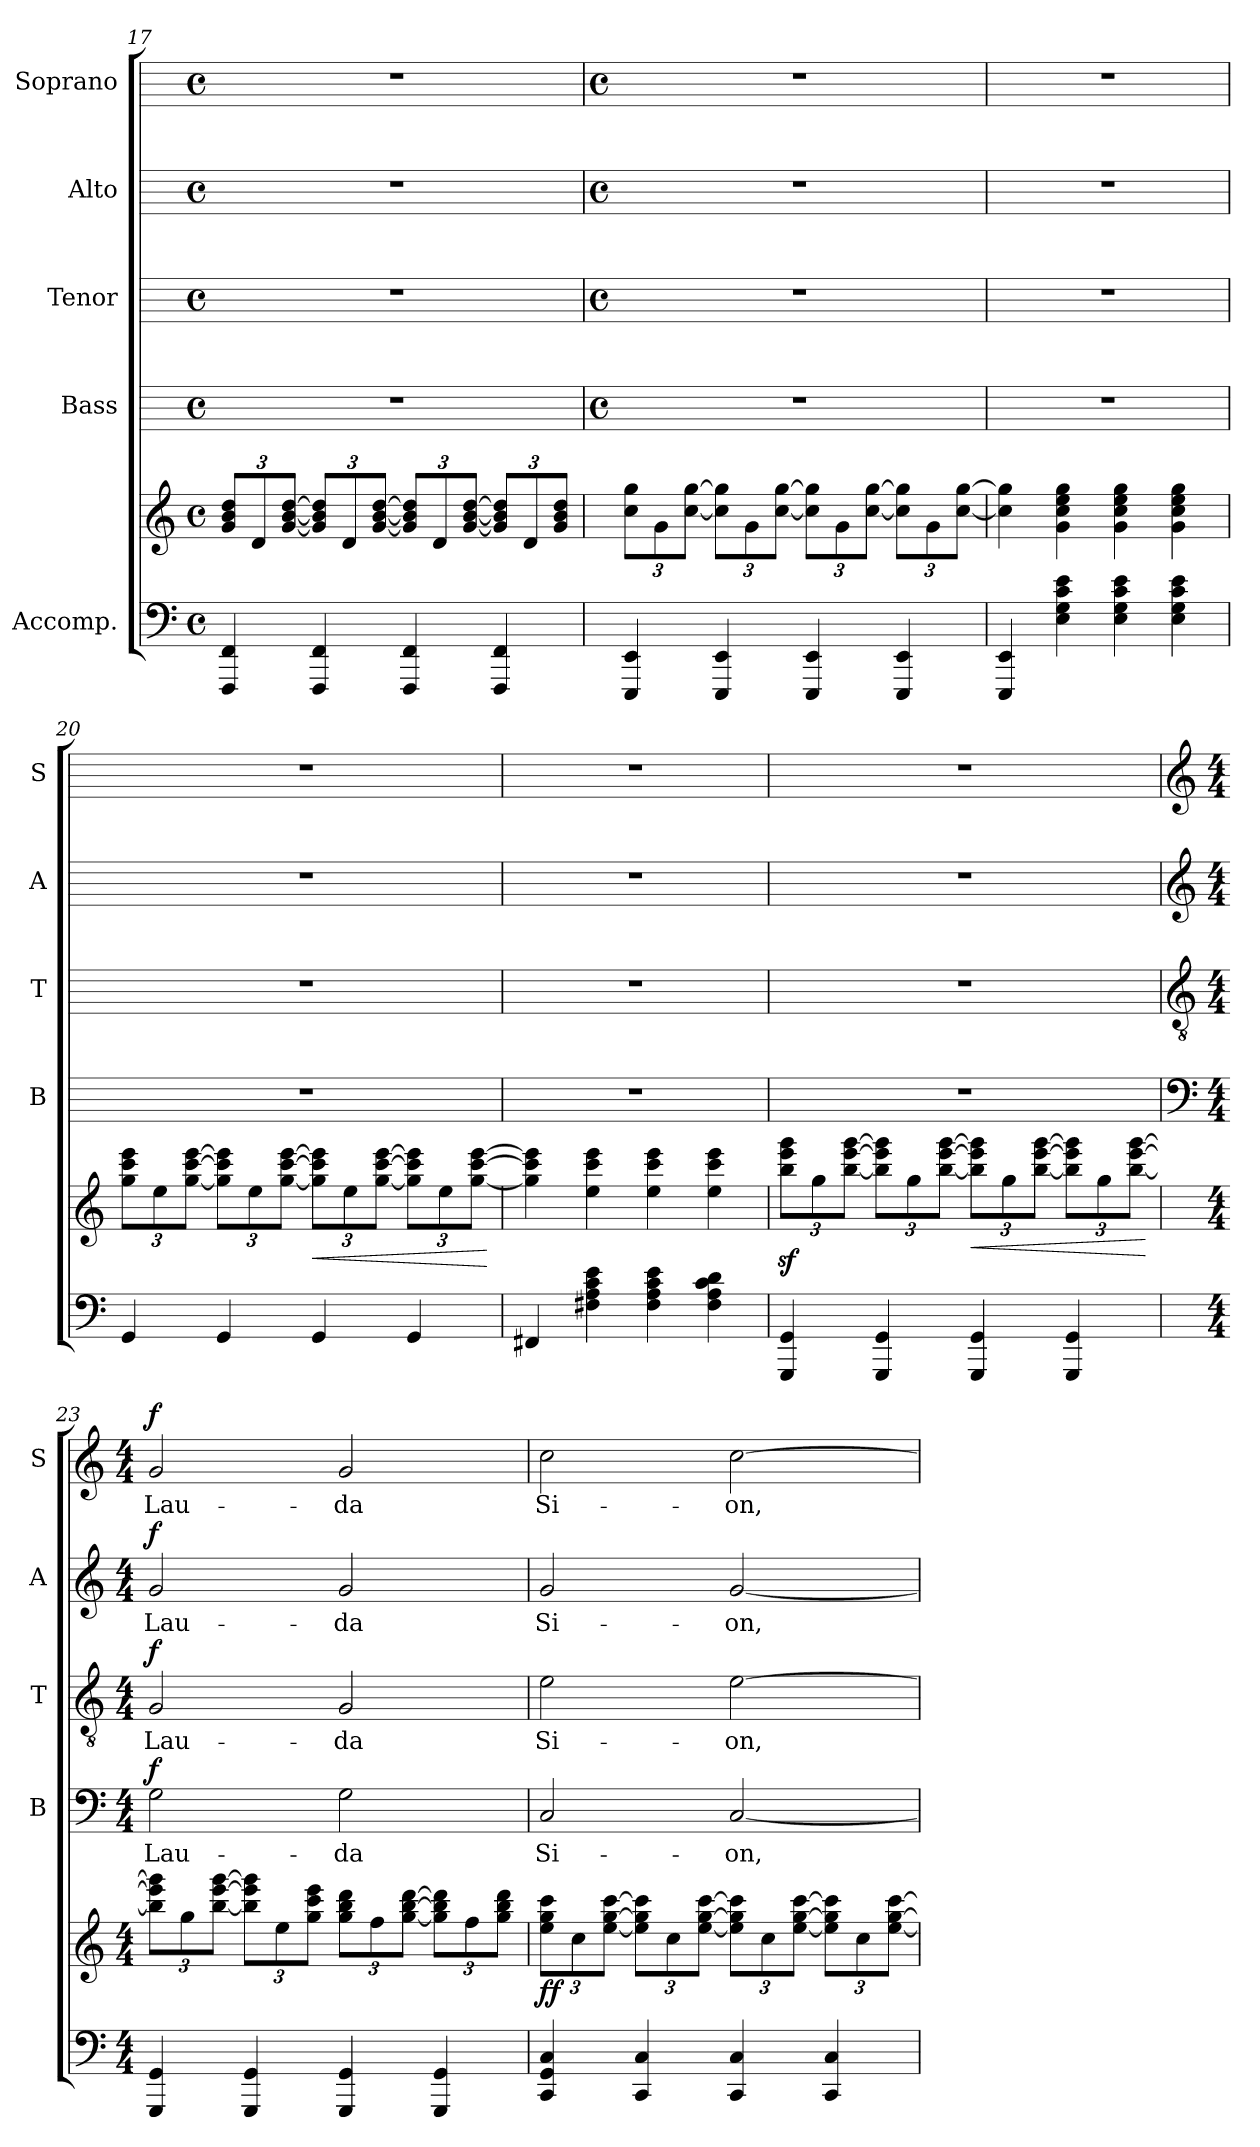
**kern	**kern	**dynam	**kern	**text	**dynam	**kern	**text	**dynam	**kern	**text	**dynam	**kern	**text	**dynam
*part5	*part5	*part5	*part4	*part4	*part4	*part3	*part3	*part3	*part2	*part2	*part2	*part1	*part1	*part1
*staff6	*staff5	*staff5/6	*staff4	*staff4	*staff4	*staff3	*staff3	*staff3	*staff2	*staff2	*staff2	*staff1	*staff1	*staff1
*I"Accomp.	*	*	*I"Bass	*	*	*I"Tenor	*	*	*I"Alto	*	*	*I"Soprano	*	*
*	*	*	*I'B	*	*	*I'T	*	*	*I'A	*	*	*I'S	*	*
*clefF4	*clefG2	*	*	*	*	*	*	*	*	*	*	*	*	*
*k[]	*k[]	*	*	*	*	*	*	*	*	*	*	*	*	*
*C:	*C:	*	*	*	*	*	*	*	*	*	*	*	*	*
*M4/4	*M4/4	*	*M4/4	*	*	*M4/4	*	*	*M4/4	*	*	*M4/4	*	*
*met(c)	*met(c)	*	*met(c)	*	*	*met(c)	*	*	*met(c)	*	*	*met(c)	*	*
=17	=17	=17	=17	=17	=17	=17	=17	=17	=17	=17	=17	=17	=17	=17
4FFF 4FF	12g 12b 12ddL	.	1r	.	.	1r	.	.	1r	.	.	1r	.	.
.	12d	.	.	.	.	.	.	.	.	.	.	.	.	.
.	[12g [12b [12ddJ	.	.	.	.	.	.	.	.	.	.	.	.	.
4FFF 4FF	12g] 12b] 12dd]L	.	.	.	.	.	.	.	.	.	.	.	.	.
.	12d	.	.	.	.	.	.	.	.	.	.	.	.	.
.	[12g [12b [12ddJ	.	.	.	.	.	.	.	.	.	.	.	.	.
4FFF 4FF	12g] 12b] 12dd]L	.	.	.	.	.	.	.	.	.	.	.	.	.
.	12d	.	.	.	.	.	.	.	.	.	.	.	.	.
.	[12g [12b [12ddJ	.	.	.	.	.	.	.	.	.	.	.	.	.
4FFF 4FF	12g] 12b] 12dd]L	.	.	.	.	.	.	.	.	.	.	.	.	.
.	12d	.	.	.	.	.	.	.	.	.	.	.	.	.
.	12g 12b 12ddJ	.	.	.	.	.	.	.	.	.	.	.	.	.
!!LO:LB:g=z
=18	=18	=18	=18	=18	=18	=18	=18	=18	=18	=18	=18	=18	=18	=18
*	*	*	*M4/4	*	*	*M4/4	*	*	*M4/4	*	*	*M4/4	*	*
*	*	*	*met(c)	*	*	*met(c)	*	*	*met(c)	*	*	*met(c)	*	*
4EEE 4EE	12cc 12ggL	.	1r	.	.	1r	.	.	1r	.	.	1r	.	.
.	12g	.	.	.	.	.	.	.	.	.	.	.	.	.
.	[12cc [12ggJ	.	.	.	.	.	.	.	.	.	.	.	.	.
4EEE 4EE	12cc] 12gg]L	.	.	.	.	.	.	.	.	.	.	.	.	.
.	12g	.	.	.	.	.	.	.	.	.	.	.	.	.
.	[12cc [12ggJ	.	.	.	.	.	.	.	.	.	.	.	.	.
4EEE 4EE	12cc] 12gg]L	.	.	.	.	.	.	.	.	.	.	.	.	.
.	12g	.	.	.	.	.	.	.	.	.	.	.	.	.
.	[12cc [12ggJ	.	.	.	.	.	.	.	.	.	.	.	.	.
4EEE 4EE	12cc] 12gg]L	.	.	.	.	.	.	.	.	.	.	.	.	.
.	12g	.	.	.	.	.	.	.	.	.	.	.	.	.
.	[12cc [12ggJ	.	.	.	.	.	.	.	.	.	.	.	.	.
=19	=19	=19	=19	=19	=19	=19	=19	=19	=19	=19	=19	=19	=19	=19
4EEE 4EE	4cc] 4gg]	.	1r	.	.	1r	.	.	1r	.	.	1r	.	.
4E 4G 4c 4e	4g 4cc 4ee 4gg	.	.	.	.	.	.	.	.	.	.	.	.	.
4E 4G 4c 4e	4g 4cc 4ee 4gg	.	.	.	.	.	.	.	.	.	.	.	.	.
4E 4G 4c 4e	4g 4cc 4ee 4gg	.	.	.	.	.	.	.	.	.	.	.	.	.
=20	=20	=20	=20	=20	=20	=20	=20	=20	=20	=20	=20	=20	=20	=20
4GG	12gg 12ccc 12eeeL	.	1r	.	.	1r	.	.	1r	.	.	1r	.	.
.	12ee	.	.	.	.	.	.	.	.	.	.	.	.	.
.	[12gg [12ccc [12eeeJ	.	.	.	.	.	.	.	.	.	.	.	.	.
4GG	12gg] 12ccc] 12eee]L	.	.	.	.	.	.	.	.	.	.	.	.	.
.	12ee	.	.	.	.	.	.	.	.	.	.	.	.	.
.	[12gg [12ccc [12eeeJ	.	.	.	.	.	.	.	.	.	.	.	.	.
!	!	!LO:HP:b	!	!	!	!	!	!	!	!	!	!	!	!
4GG	12gg] 12ccc] 12eee]L	<	.	.	.	.	.	.	.	.	.	.	.	.
.	12ee	.	.	.	.	.	.	.	.	.	.	.	.	.
.	[12gg [12ccc [12eeeJ	.	.	.	.	.	.	.	.	.	.	.	.	.
4GG	12gg] 12ccc] 12eee]L	.	.	.	.	.	.	.	.	.	.	.	.	.
.	12ee	.	.	.	.	.	.	.	.	.	.	.	.	.
.	[12gg [12ccc [12eeeJ	.	.	.	.	.	.	.	.	.	.	.	.	.
.	.	[	.	.	.	.	.	.	.	.	.	.	.	.
=21	=21	=21	=21	=21	=21	=21	=21	=21	=21	=21	=21	=21	=21	=21
4FF#X	4gg] 4ccc] 4eee]	.	1r	.	.	1r	.	.	1r	.	.	1r	.	.
4F#X 4A 4c 4e	4ee 4ccc 4eee	.	.	.	.	.	.	.	.	.	.	.	.	.
4F# 4A 4c 4e	4ee 4ccc 4eee	.	.	.	.	.	.	.	.	.	.	.	.	.
4F# 4A 4c 4d	4ee 4ccc 4eee	.	.	.	.	.	.	.	.	.	.	.	.	.
=22	=22	=22	=22	=22	=22	=22	=22	=22	=22	=22	=22	=22	=22	=22
4GGG 4GG	12bbz< 12eeez< 12gggz<L	.	1r	.	.	1r	.	.	1r	.	.	1r	.	.
.	12gg	.	.	.	.	.	.	.	.	.	.	.	.	.
.	[12bb [12eee [12gggJ	.	.	.	.	.	.	.	.	.	.	.	.	.
4GGG 4GG	12bb] 12eee] 12ggg]L	.	.	.	.	.	.	.	.	.	.	.	.	.
.	12gg	.	.	.	.	.	.	.	.	.	.	.	.	.
.	[12bb [12eee [12gggJ	.	.	.	.	.	.	.	.	.	.	.	.	.
!	!	!LO:HP:b	!	!	!	!	!	!	!	!	!	!	!	!
4GGG 4GG	12bb] 12eee] 12ggg]L	<	.	.	.	.	.	.	.	.	.	.	.	.
.	12gg	.	.	.	.	.	.	.	.	.	.	.	.	.
.	[12bb [12eee [12gggJ	.	.	.	.	.	.	.	.	.	.	.	.	.
4GGG 4GG	12bb] 12eee] 12ggg]L	.	.	.	.	.	.	.	.	.	.	.	.	.
.	12gg	.	.	.	.	.	.	.	.	.	.	.	.	.
.	[12bb [12eee [12gggJ	.	.	.	.	.	.	.	.	.	.	.	.	.
.	.	[	.	.	.	.	.	.	.	.	.	.	.	.
!!LO:LB:g=z
=23	=23	=23	=23	=23	=23	=23	=23	=23	=23	=23	=23	=23	=23	=23
*	*	*	*clefF4	*	*	*clefGv2	*	*	*clefG2	*	*	*clefG2	*	*
*	*	*	*k[]	*	*	*k[]	*	*	*k[]	*	*	*k[]	*	*
*	*	*	*C:	*	*	*C:	*	*	*C:	*	*	*C:	*	*
*M4/4	*M4/4	*	*M4/4	*	*	*M4/4	*	*	*M4/4	*	*	*M4/4	*	*
!	!	!	!	!LO:LY:b	!LO:DY:b	!	!LO:LY:b	!LO:DY:b	!	!LO:LY:b	!LO:DY:b	!	!LO:LY:b	!LO:DY:b
4GGG 4GG	12bb] 12eee] 12ggg]L	.	2G	Lau-	f	2G	Lau-	f	2g	Lau-	f	2g	Lau-	f
.	12gg	.	.	.	.	.	.	.	.	.	.	.	.	.
.	[12bb [12eee [12gggJ	.	.	.	.	.	.	.	.	.	.	.	.	.
4GGG 4GG	12bb] 12eee] 12ggg]L	.	.	.	.	.	.	.	.	.	.	.	.	.
.	12ee	.	.	.	.	.	.	.	.	.	.	.	.	.
.	12gg 12ccc 12eeeJ	.	.	.	.	.	.	.	.	.	.	.	.	.
!	!	!	!	!LO:LY:b	!	!	!LO:LY:b	!	!	!LO:LY:b	!	!	!LO:LY:b	!
4GGG 4GG	12gg 12bb 12dddL	.	2G	-da	.	2G	-da	.	2g	-da	.	2g	-da	.
.	12ff	.	.	.	.	.	.	.	.	.	.	.	.	.
.	[12gg [12bb [12dddJ	.	.	.	.	.	.	.	.	.	.	.	.	.
4GGG 4GG	12gg] 12bb] 12ddd]L	.	.	.	.	.	.	.	.	.	.	.	.	.
.	12ff	.	.	.	.	.	.	.	.	.	.	.	.	.
.	12gg 12bb 12dddJ	.	.	.	.	.	.	.	.	.	.	.	.	.
=24	=24	=24	=24	=24	=24	=24	=24	=24	=24	=24	=24	=24	=24	=24
!	!	!LO:DY:b	!	!LO:LY:b	!	!	!LO:LY:b	!	!	!LO:LY:b	!	!	!LO:LY:b	!
4CC 4GG 4C	12ee 12gg 12cccL	ff	2C	Si-	.	2e	Si-	.	2g	Si-	.	2cc	Si-	.
.	12cc	.	.	.	.	.	.	.	.	.	.	.	.	.
.	[12ee [12gg [12cccJ	.	.	.	.	.	.	.	.	.	.	.	.	.
4CC 4C	12ee] 12gg] 12ccc]L	.	.	.	.	.	.	.	.	.	.	.	.	.
.	12cc	.	.	.	.	.	.	.	.	.	.	.	.	.
.	[12ee [12gg [12cccJ	.	.	.	.	.	.	.	.	.	.	.	.	.
!	!	!	!	!LO:LY:b	!	!	!LO:LY:b	!	!	!LO:LY:b	!	!	!LO:LY:b	!
4CC 4C	12ee] 12gg] 12ccc]L	.	[2C	-on,	.	[2e	-on,	.	[2g	-on,	.	[2cc	-on,	.
.	12cc	.	.	.	.	.	.	.	.	.	.	.	.	.
.	[12ee [12gg [12cccJ	.	.	.	.	.	.	.	.	.	.	.	.	.
4CC 4C	12ee] 12gg] 12ccc]L	.	.	.	.	.	.	.	.	.	.	.	.	.
.	12cc	.	.	.	.	.	.	.	.	.	.	.	.	.
.	[12ee [12gg [12cccJ	.	.	.	.	.	.	.	.	.	.	.	.	.
=	=	=	=	=	=	=	=	=	=	=	=	=	=	=
*-	*-	*-	*-	*-	*-	*-	*-	*-	*-	*-	*-	*-	*-	*-
